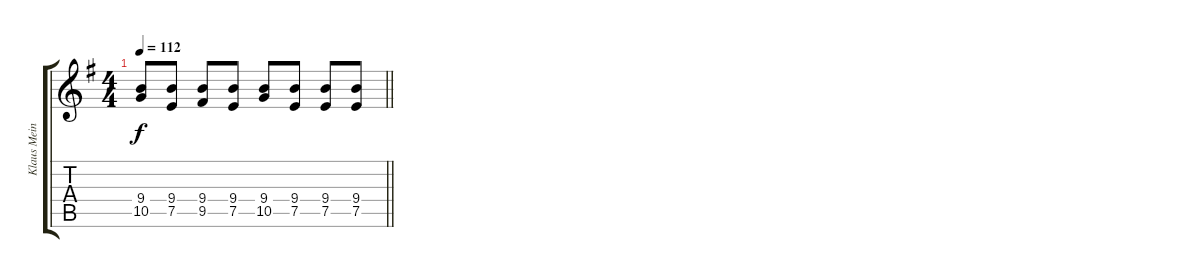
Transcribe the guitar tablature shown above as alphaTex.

\track ("Klaus Meine" "Klaus Mein") {instrument overdrivenguitar}
\staff {score tabs}
\tuning (E4 B3 G3 D3 A2 E2) {hide}
\ts (4 4)
\tempo 112
\clef g2
\barLineRight lightlight
\ks eminor
(9.4 10.5).8{dy f} (9.4 7.5).8 (9.4 9.5).8 (9.4 7.5).8 (9.4 10.5).8 (9.4 7.5).8 (9.4 7.5).8 (9.4 7.5).8
